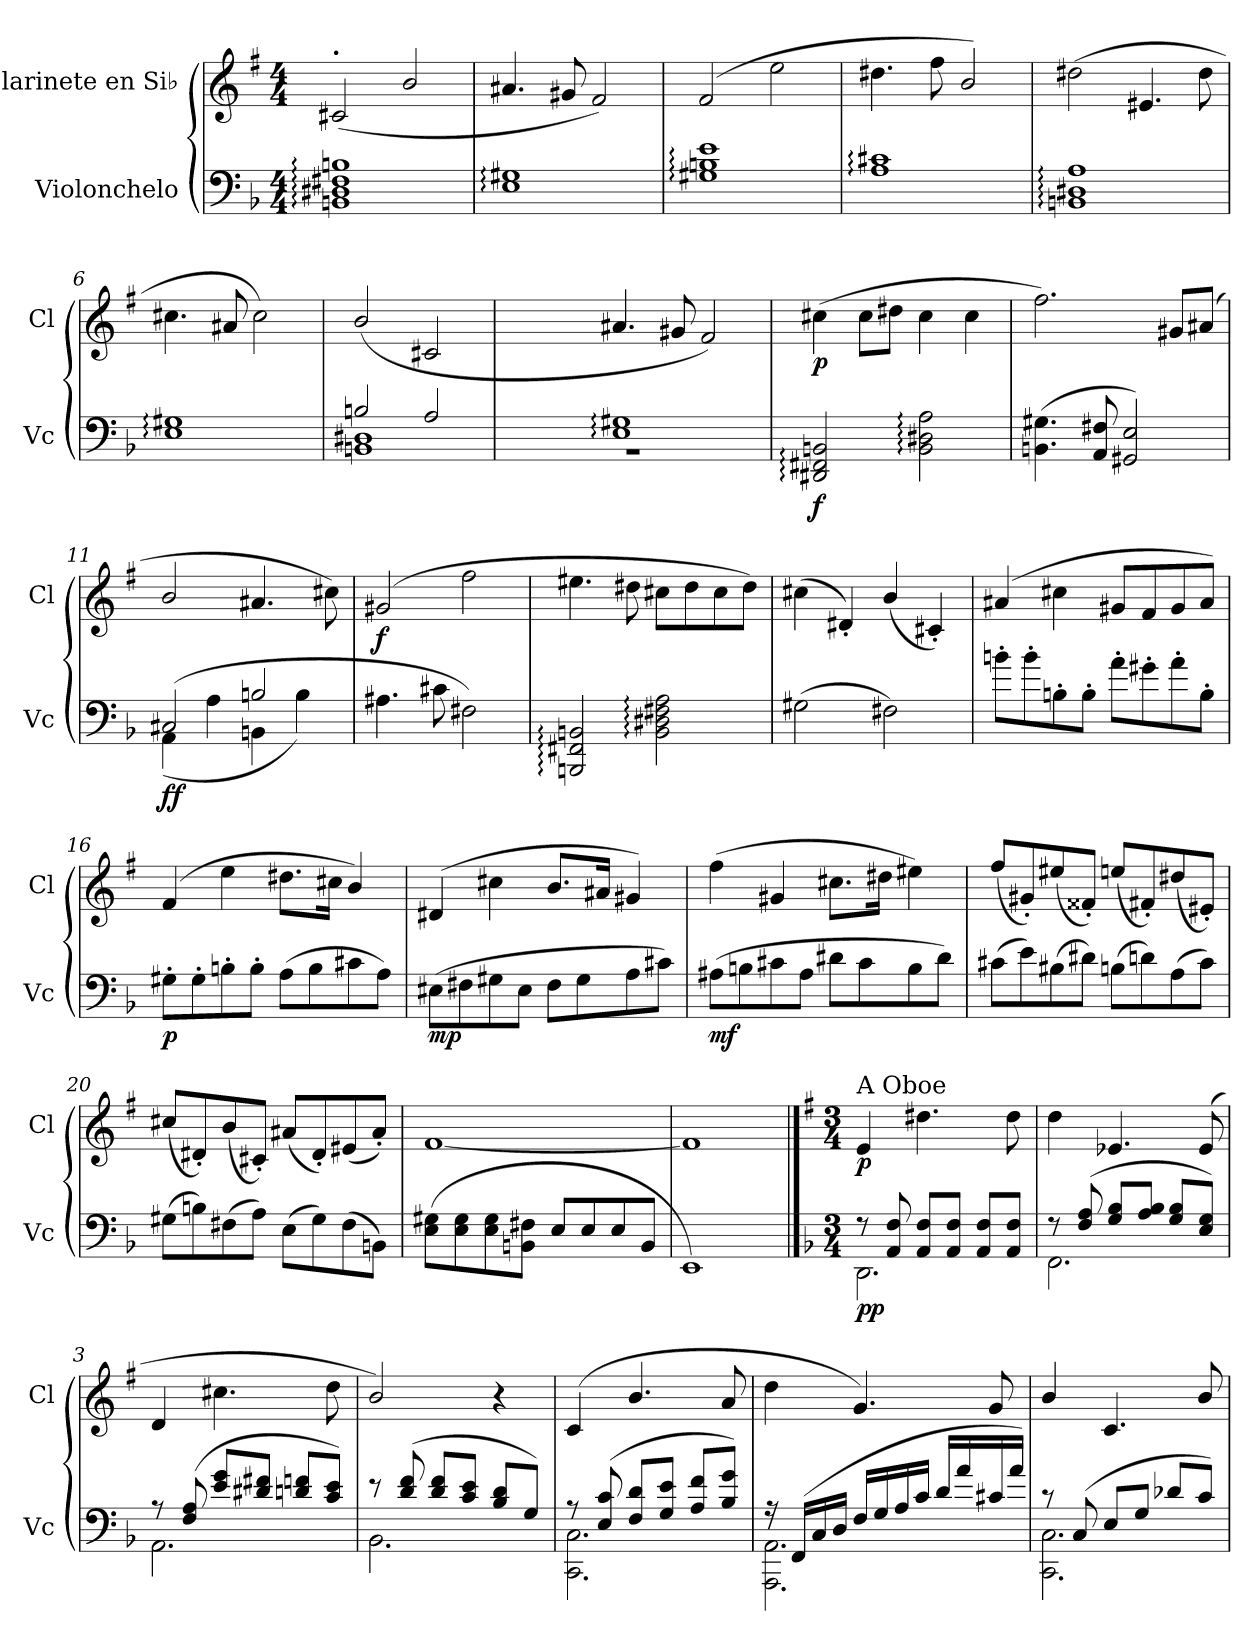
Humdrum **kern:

**kern	**dynam	**kern	**dynam
*part2	*part2	*part1	*part1
*staff2	*staff2	*staff1	*staff1
*I"Violonchelo	*	*I"Clarinete en Si♭	*
*I'Vc	*	*I'Cl	*
!!LO:PB:g=z
*clefF4	*	*clefG2	*
*	*	*ITrd1c2	*
*k[b-]	*	*k[b-]	*
*M4/4	*	*M4/4	*
*MM100	*	*MM100	*
=1	=1	=1	=1
!	!	!LO:TX:a:B:t=.	!
1BBn: 1D#X: 1F#X: 1Bn:	.	(<2Bn/	.
.	.	2a/	.
=2	=2	=2	=2
1E: 1G#X:	.	4.g#X/	.
.	.	8f#X/	.
.	.	2e/)	.
=3	=3	=3	=3
1G#X: 1Bn: 1e:	.	(>2e/	.
.	.	2dd\	.
=4	=4	=4	=4
1A: 1c#X:	.	4.cc#X\	.
.	.	8ee\	.
.	.	2a/)	.
=5	=5	=5	=5
1BBn: 1D#X: 1A:	.	(>2cc#X\	.
.	.	4.d#X/	.
.	.	8cc#\	.
=6	=6	=6	=6
1E: 1G#X:	.	4.bn\	.
.	.	8g#X/	.
.	.	2b\)	.
=7	=7	=7	=7
*^	*	*	*
2Bn/	1BBn 1D#X	.	(<2a/	.
2A/	.	.	2Bn/	.
!!LO:LB:g=z
=8	=8	=8	=8	=8
1E: 1G#X:	1r	.	4.g#X/	.
.	.	.	8f#X/	.
.	.	.	2e/)	.
*v	*v	*	*	*
=9	=9	=9	=9
!	!LO:DY:b	!	!LO:DY:b
2DD#X/: 2FF#X/: 2BBn/:	f	(>4bn\	p
.	.	8b\L	.
.	.	8cc#X\J	.
2BB\: 2D#X\: 2A\:	.	4b\	.
.	.	4b\	.
=10	=10	=10	=10
(>4.BBn\ 4.G#X\	.	2.ee\)	.
8AA/ 8F#X/	.	.	.
2GG#X/ 2E/)	.	.	.
.	.	8f#X/L	.
.	.	(>8g#X/J	.
=11	=11	=11	=11
*^	*	*	*
!	!	!LO:DY:b	!	!
(>2C#X/	(<4AA\	ff	2a/	.
.	4A\	.	.	.
2Bn/	4BBn\	.	4.g#X/	.
.	4B\)	.	.	.
.	.	.	8bn\)	.
*v	*v	*	*	*
=12	=12	=12	=12
!	!	!	!LO:DY:b
4.A#X\	.	(>2f#X/	f
8c#X\	.	.	.
2F#X\)	.	2ee\	.
!!LO:LB:g=z
=13	=13	=13	=13
2BBBn/: 2FF#X/: 2BBn/:	.	4.dd#X\	.
.	.	8cc#X\	.
2BB\: 2D#X\: 2F#X\: 2A\:	.	8bn\L	.
.	.	8cc#\	.
.	.	8b\	.
.	.	8cc#\J)	.
=14	=14	=14	=14
(>2G#X\	.	(>4bn\	.
.	.	4c#X'/)	.
2F#X\)	.	(<4a/	.
.	.	4Bn'/)	.
=15	=15	=15	=15
8bn'\L	.	(>4g#X/	.
8b'\	.	.	.
8Bn'\	.	4bn\	.
8B'\J	.	.	.
8a'\L	.	8f#X/L	.
8g#X'\	.	8e/	.
8a'\	.	8f#/	.
8B'\J	.	8g#/J)	.
=16	=16	=16	=16
!	!LO:DY:b	!	!
8G#X'\L	p	(>4e/	.
8G#'\	.	.	.
8Bn'\	.	4dd\	.
8B'\J	.	.	.
(>8A\L	.	8.cc#X\L	.
8B\	.	.	.
.	.	16bn\Jk	.
8c#X\	.	4a/)	.
8A\J)	.	.	.
!!LO:LB:g=z
=17	=17	=17	=17
!	!LO:DY:b	!	!
(>8E#X\L	mp	(>4c#X/	.
8F#X\	.	.	.
8G#X\	.	4bn\	.
8E#\J	.	.	.
8F#\L	.	8.a/L	.
8G#\	.	.	.
.	.	16g#X/Jk	.
8A\	.	4f#X/)	.
8c#X\J)	.	.	.
=18	=18	=18	=18
!	!LO:DY:b	!	!
(>8A#X\L	mf	(>4ee\	.
8Bn\	.	.	.
8c#X\	.	4f#X/	.
8A#\J	.	.	.
8d#X\L	.	8.bn\L	.
8c#\	.	.	.
.	.	16cc#X\Jk	.
8B\	.	4dd#X\)	.
8d#\J)	.	.	.
=19	=19	=19	=19
*	*	*MM97	*
(>8c#X\L	.	(<8ee/L	.
8e\)	.	8f#X'/)	.
(>8B#X\	.	(<8dd#X/	.
8d#X\J)	.	8e#X'/J)	.
*	*	*MM95	*
(>8Bn\L	.	(<8ddn/L	.
8dn\)	.	8en'/)	.
(>8A\	.	(<8cc#X/	.
8c#\J)	.	8d#X'/J)	.
!!LO:LB:g=z
=20	=20	=20	=20
*	*	*MM93	*
(>8G#X\L	.	(<8bn/L	.
8Bn\)	.	8c#X'/)	.
(>8F#X\	.	(<8a/	.
8A\J)	.	8Bn'/J)	.
*	*	*MM90	*
(>8E\L	.	(<8g#X/L	.
8G#\)	.	8c#'/)	.
(>8F#\	.	(<8d#X/	.
8BBn\J)	.	8g#'/J)	.
=21	=21	=21	=21
*	*	*MM85	*
*	*	*^	*
*	*	*	*^	*
(>8E\ 8G#X\L	.	[1e	2ryy	2.ryy	.
8E\ 8G#\	.	.	.	.	.
8E\ 8G#\	.	.	.	.	.
8BBn\ 8F#X\J	.	.	.	.	.
*	*	*MM80	*	*	*
8E/L	.	.	2ryy	.	.
8E/	.	.	.	.	.
*	*	*MM60	*	*	*
8E/	.	.	.	4ryy	.
8BB/J	.	.	.	.	.
*	*	*v	*v	*v	*
=22	=22	=22	=22
1EE)	.	1e]	.
!!LO:PB:g=z
==1	==1	==1	==1
*k[b-]	*	*k[b-]	*
*M3/4	*	*M3/4	*
*	*	*MM60	*
*^	*	*	*
!	!	!	!LO:TX:a:t=A Oboe	!
!	!	!LO:DY:b	!	!LO:DY:b
8r	2.DD\	pp	4d/	p
8AA/ 8F/	.	.	.	.
8AA/ 8F/L	.	.	4.cc#X\	.
8AA/ 8F/J	.	.	.	.
8AA/ 8F/L	.	.	.	.
8AA/ 8F/J	.	.	8cc#\	.
=2	=2	=2	=2	=2
8r	2.FF\	.	4cc\	.
(>8F/ 8A/	.	.	.	.
8G/ 8B-/L	.	.	4.d-X/	.
8A/ 8B-/J	.	.	.	.
8G/ 8B-/L	.	.	.	.
8E/ 8G/J)	.	.	(>8d-/	.
=3	=3	=3	=3	=3
8r	2.AA\	.	4c/	.
(>8F/ 8A/	.	.	.	.
8e/ 8g/L	.	.	4.bn\	.
8d#X/ 8f#X/J	.	.	.	.
8dn/ 8fn/L	.	.	.	.
8c/ 8e/J)	.	.	8cc\	.
=4	=4	=4	=4	=4
8r	2.BB-\	.	2a/)	.
(>8d/ 8f/	.	.	.	.
8d/ 8f/L	.	.	.	.
8c/ 8e/J	.	.	.	.
8B-/ 8d/L	.	.	4r	.
8G/J)	.	.	.	.
=5	=5	=5	=5	=5
8r	2.CC\ 2.C\	.	(>4B-/	.
(>8E/ 8c/	.	.	.	.
8F/ 8d/L	.	.	4.a/	.
8G/ 8e/J	.	.	.	.
8A/ 8f/L	.	.	.	.
8B-/ 8g/J)	.	.	8g/	.
!!LO:LB:g=z
=6	=6	=6	=6	=6
16r	2.AAA\ 2.AA\	.	4cc\	.
(>16FF/LL	.	.	.	.
16C/	.	.	.	.
16D/JJ	.	.	.	.
16F/LL	.	.	4.f/)	.
16G/	.	.	.	.
16A/	.	.	.	.
16c/JJ	.	.	.	.
16d/LL	.	.	.	.
16a/	.	.	.	.
16c#X/	.	.	8f/	.
16a/JJ)	.	.	.	.
=7	=7	=7	=7	=7
8r	2.CC\ 2.C\	.	4a/	.
(>8C/	.	.	.	.
8E/L	.	.	4.B-/	.
8G/J	.	.	.	.
8d-X/L	.	.	.	.
8c/J)	.	.	8a/	.
*v	*v	*	*	*
=	=	=	=
*-	*-	*-	*-
